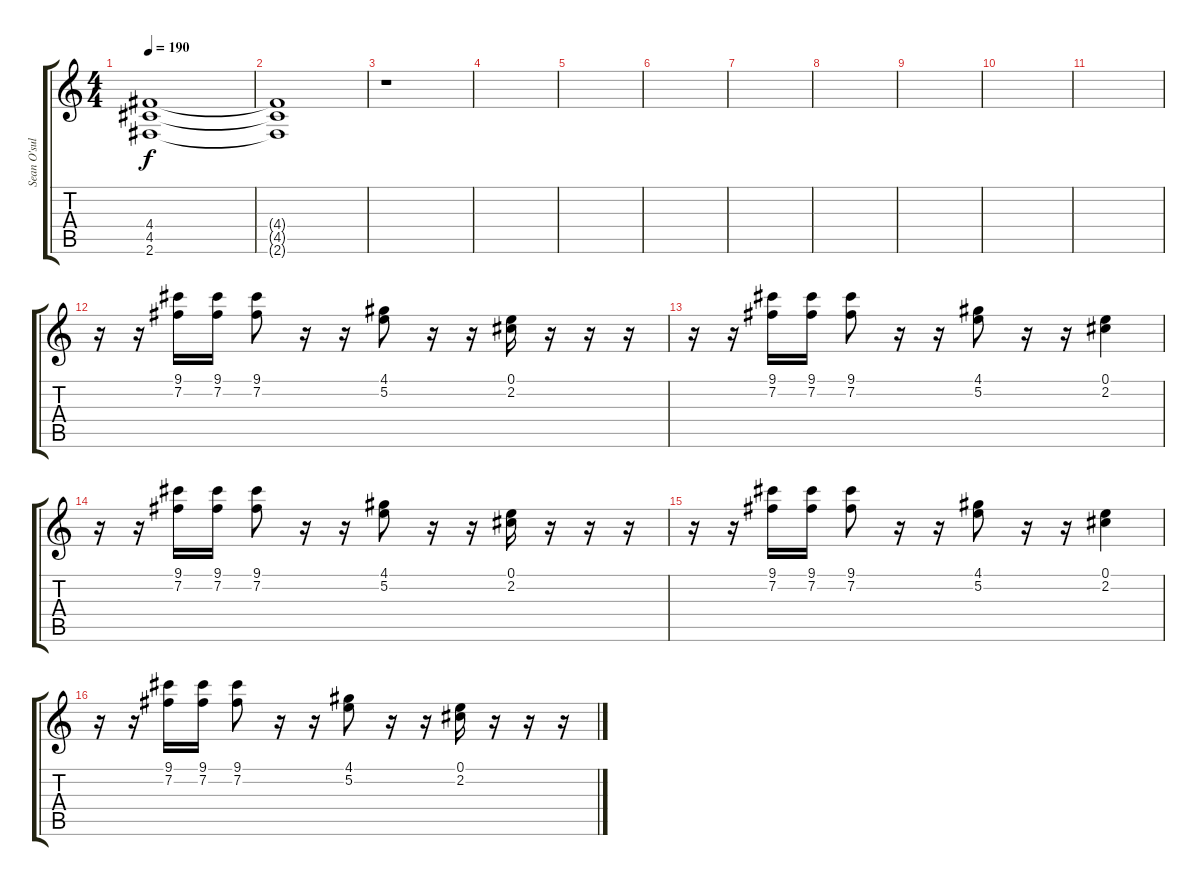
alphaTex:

\track ("Sean O'sullivan " "Sean O'sul") {instrument overdrivenguitar}
\staff {score tabs}
\tuning (E4 B3 G3 D3 A2 E2) {hide}
\ts (4 4)
\tempo 190
\clef g2
\ks c
(4.4{t} 4.5{t} 2.6{t}).1{dy f} |
(4.4{t} 4.5{t} 2.6{t}).1 |
r.1{volume 10} |
|
|
|
|
|
|
|
|
r.16 r.16 (9.1 7.2).16 (9.1 7.2).16 (9.1 7.2).8 r.16 r.16 (4.1 5.2).8 r.16 r.16 (0.1 2.2).16 r.16 r.16 r.16 |
r.16 r.16 (9.1 7.2).16 (9.1 7.2).16 (9.1 7.2).8 r.16 r.16 (4.1 5.2).8 r.16 r.16 (0.1 2.2).4 |
r.16 r.16 (9.1 7.2).16 (9.1 7.2).16 (9.1 7.2).8 r.16 r.16 (4.1 5.2).8 r.16 r.16 (0.1 2.2).16 r.16 r.16 r.16 |
r.16 r.16 (9.1 7.2).16 (9.1 7.2).16 (9.1 7.2).8 r.16 r.16 (4.1 5.2).8 r.16 r.16 (0.1 2.2).4 |
r.16 r.16 (9.1 7.2).16 (9.1 7.2).16 (9.1 7.2).8 r.16 r.16 (4.1 5.2).8 r.16 r.16 (0.1 2.2).16 r.16 r.16 r.16
